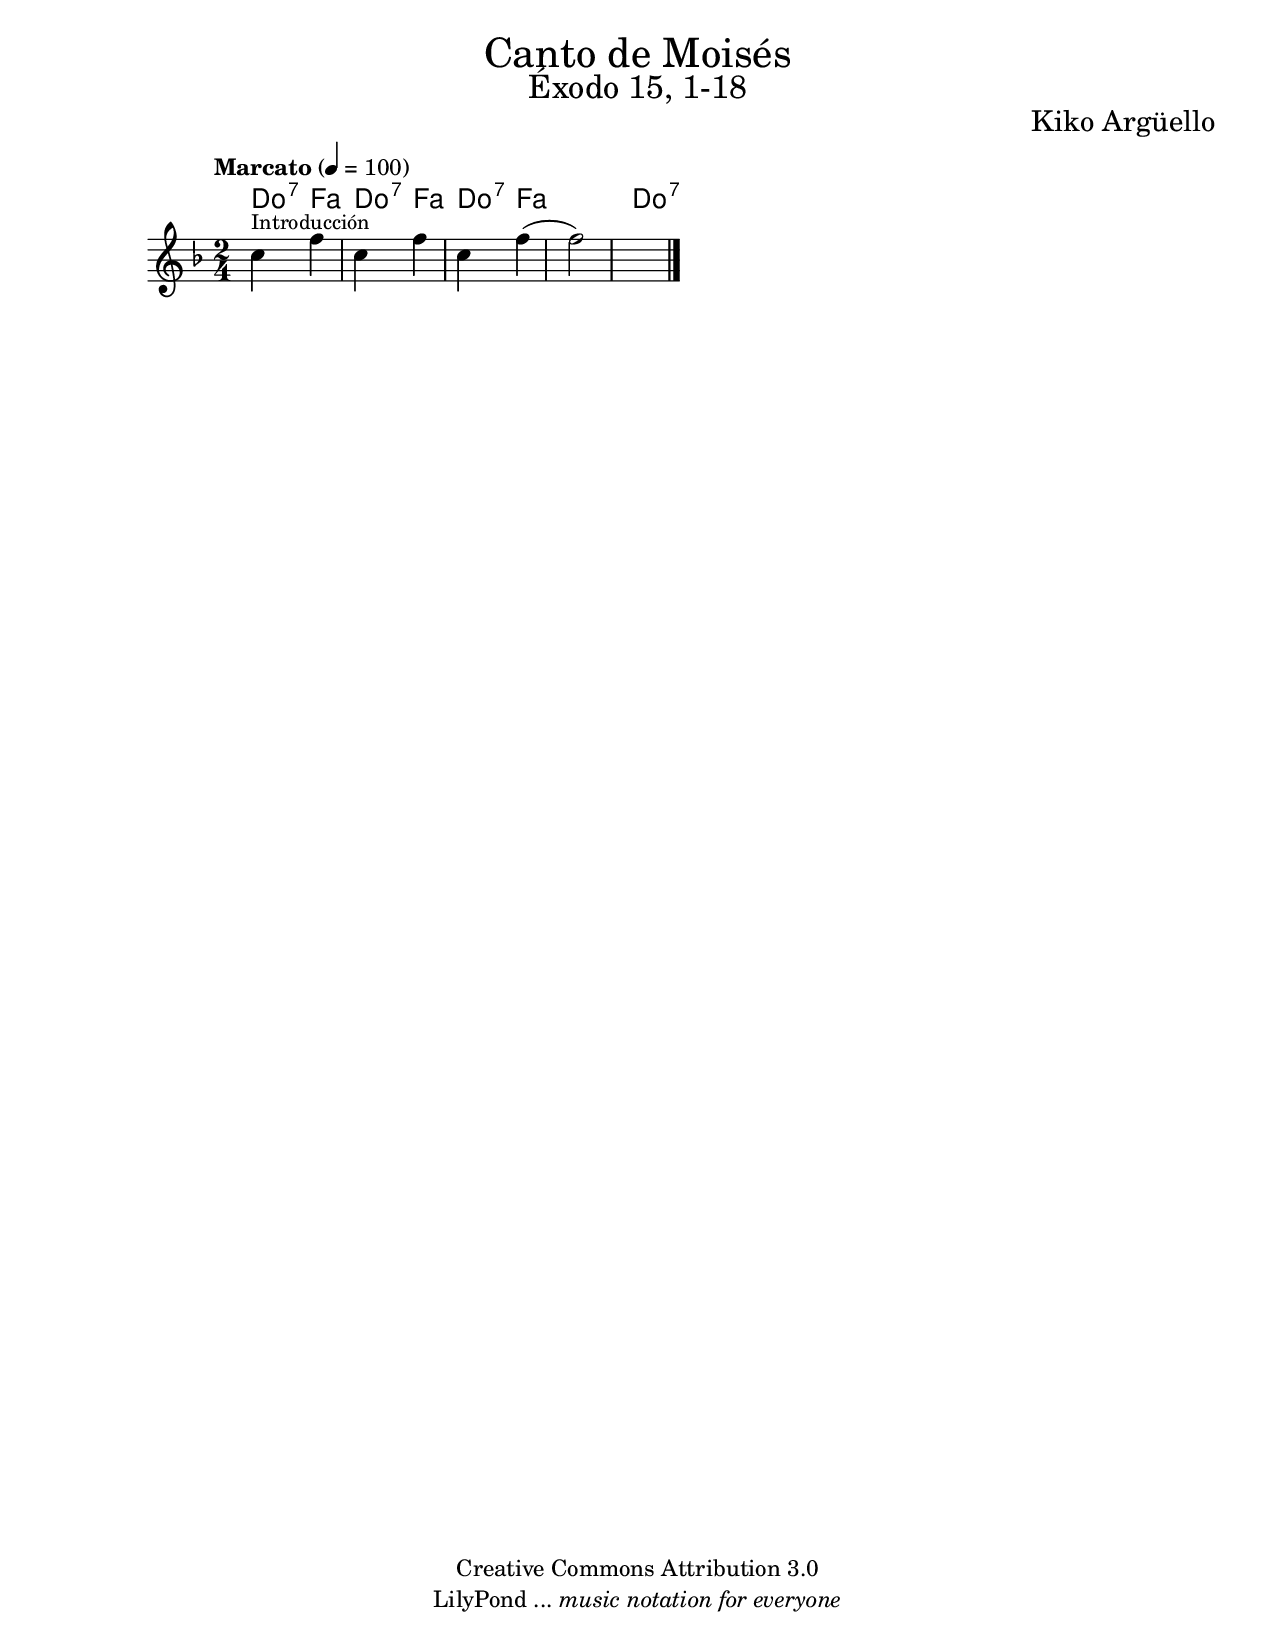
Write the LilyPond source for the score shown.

% Created on Wed Mar 02 13:55:24 CST 2011
% search.sam@

\version "2.19.80"

%#(set-global-staff-size 25)

\markup { \fill-line { \center-column { \fontsize #5 "Canto de Moisés" \fontsize #3 "Éxodo 15, 1-18" } } }

\markup { \fill-line { " " \fontsize #2 "Kiko Argüello" } }

\header {
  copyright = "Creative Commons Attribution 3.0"
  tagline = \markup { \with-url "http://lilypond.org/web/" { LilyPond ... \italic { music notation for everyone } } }
  breakbefore = ##t
}

oboe = \new Staff {

  \set Staff.midiInstrument = "oboe"
  \tempo "Marcato" 4 = 100
  \time 2/4
  \key f \major

  \relative c'' {
    % Type notes here
    c4^\markup { \small "Introducción" } f4 | %1
    c4 f4 | %2
    c4 f4( | %3
    f2) | %4
    s2 | %5

    \bar "|."
  }
}

armonia = \new ChordNames {

  \set chordChanges = ##t
  \italianChords

  \chordmode {
    c4:7 f4 c4:7 f4 c4:7 f2. c2:7
  }
}

\score {
  <<
    \armonia
    \oboe
  >>

  \midi {
  }
  \layout {
  }
}

\paper {
  #(set-paper-size "letter")
}

%{
convert-ly (GNU LilyPond) 2.19.83  convert-ly: Procesando «»...
Aplicando la conversión: 2.15.7, 2.15.9, 2.15.10, 2.15.16, 2.15.17,
2.15.18, 2.15.19, 2.15.20, 2.15.25, 2.15.32, 2.15.39, 2.15.40,
2.15.42, 2.15.43, 2.16.0, 2.17.0, 2.17.4, 2.17.5, 2.17.6, 2.17.11,
2.17.14, 2.17.15, 2.17.18, 2.17.19, 2.17.20, 2.17.25, 2.17.27,
2.17.29, 2.17.97, 2.18.0, 2.19.2, 2.19.7, 2.19.11, 2.19.16, 2.19.22,
2.19.24, 2.19.28, 2.19.29, 2.19.32, 2.19.40, 2.19.46, 2.19.49, 2.19.80
%}
